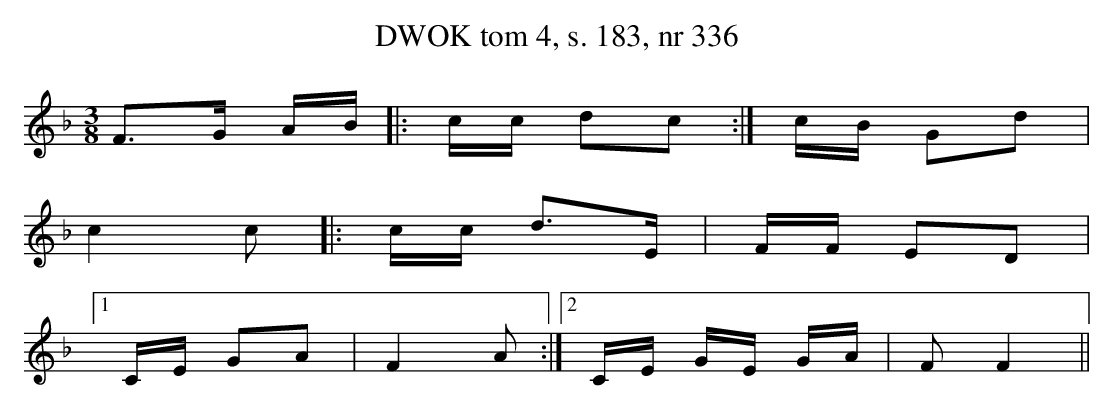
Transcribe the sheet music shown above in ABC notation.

X:1
T: DWOK tom 4, s. 183, nr 336
L: 1/16
M: 3/8
K: F
F3G AB |: cc d2c2 :| cB G2d2 |
c4 c2 |: cc d3E | FF E2D2 |
[1  CE G2A2 | F4 A2:|[2 CE GE GA | F2 F4 ||
